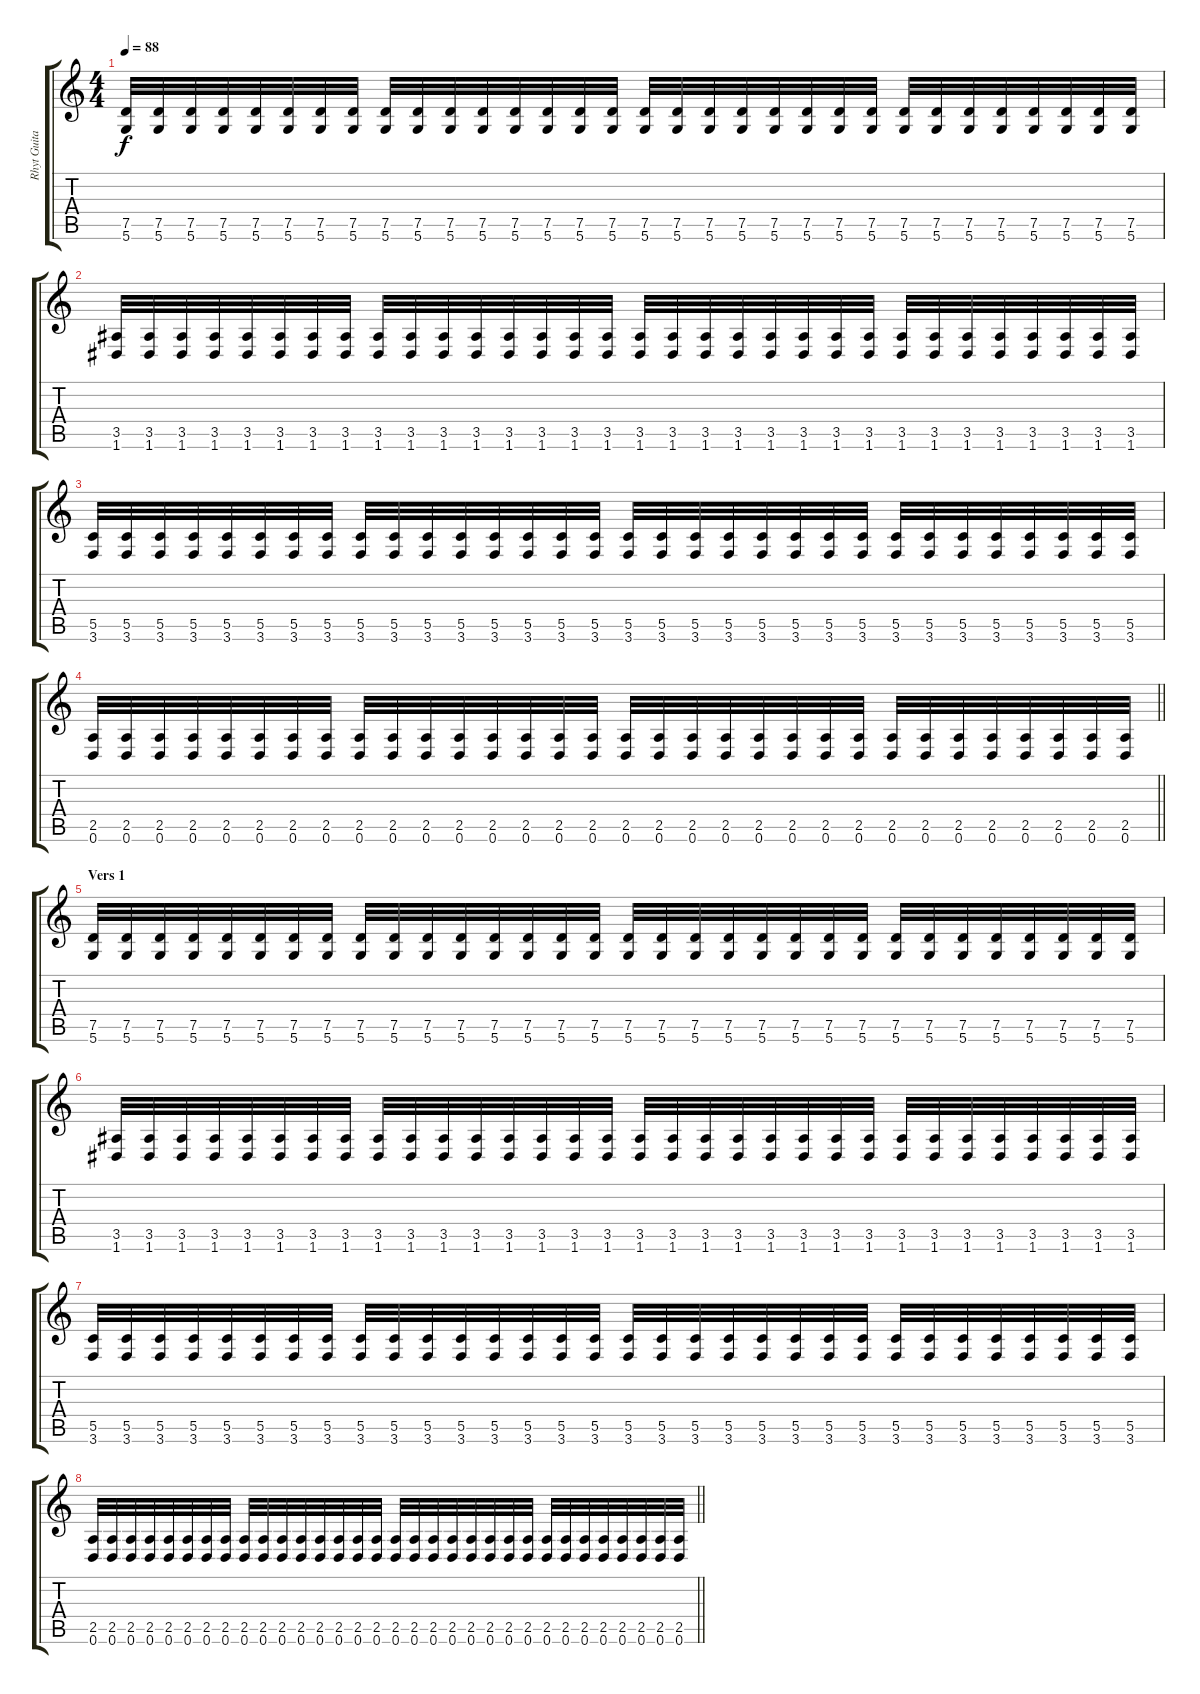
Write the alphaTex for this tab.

\track ("Rhyt Guitar" "Rhyt Guita") {instrument distortionguitar}
\staff {score tabs}
\tuning (D4 A3 F3 C3 G2 D2) {hide}
\ts (4 4)
\tempo 88
\clef g2
\ks c
(7.5 5.6).32{dy f} (7.5 5.6).32 (7.5 5.6).32 (7.5 5.6).32 (7.5 5.6).32 (7.5 5.6).32 (7.5 5.6).32 (7.5 5.6).32 (7.5 5.6).32 (7.5 5.6).32 (7.5 5.6).32 (7.5 5.6).32 (7.5 5.6).32 (7.5 5.6).32 (7.5 5.6).32 (7.5 5.6).32 (7.5 5.6).32 (7.5 5.6).32 (7.5 5.6).32 (7.5 5.6).32 (7.5 5.6).32 (7.5 5.6).32 (7.5 5.6).32 (7.5 5.6).32 (7.5 5.6).32 (7.5 5.6).32 (7.5 5.6).32 (7.5 5.6).32 (7.5 5.6).32 (7.5 5.6).32 (7.5 5.6).32 (7.5 5.6).32 |
(3.5 1.6).32 (3.5 1.6).32 (3.5 1.6).32 (3.5 1.6).32 (3.5 1.6).32 (3.5 1.6).32 (3.5 1.6).32 (3.5 1.6).32 (3.5 1.6).32 (3.5 1.6).32 (3.5 1.6).32 (3.5 1.6).32 (3.5 1.6).32 (3.5 1.6).32 (3.5 1.6).32 (3.5 1.6).32 (3.5 1.6).32 (3.5 1.6).32 (3.5 1.6).32 (3.5 1.6).32 (3.5 1.6).32 (3.5 1.6).32 (3.5 1.6).32 (3.5 1.6).32 (3.5 1.6).32 (3.5 1.6).32 (3.5 1.6).32 (3.5 1.6).32 (3.5 1.6).32 (3.5 1.6).32 (3.5 1.6).32 (3.5 1.6).32 |
(5.5 3.6).32 (5.5 3.6).32 (5.5 3.6).32 (5.5 3.6).32 (5.5 3.6).32 (5.5 3.6).32 (5.5 3.6).32 (5.5 3.6).32 (5.5 3.6).32 (5.5 3.6).32 (5.5 3.6).32 (5.5 3.6).32 (5.5 3.6).32 (5.5 3.6).32 (5.5 3.6).32 (5.5 3.6).32 (5.5 3.6).32 (5.5 3.6).32 (5.5 3.6).32 (5.5 3.6).32 (5.5 3.6).32 (5.5 3.6).32 (5.5 3.6).32 (5.5 3.6).32 (5.5 3.6).32 (5.5 3.6).32 (5.5 3.6).32 (5.5 3.6).32 (5.5 3.6).32 (5.5 3.6).32 (5.5 3.6).32 (5.5 3.6).32 |
\barLineRight lightlight
(2.5 0.6).32 (2.5 0.6).32 (2.5 0.6).32 (2.5 0.6).32 (2.5 0.6).32 (2.5 0.6).32 (2.5 0.6).32 (2.5 0.6).32 (2.5 0.6).32 (2.5 0.6).32 (2.5 0.6).32 (2.5 0.6).32 (2.5 0.6).32 (2.5 0.6).32 (2.5 0.6).32 (2.5 0.6).32 (2.5 0.6).32 (2.5 0.6).32 (2.5 0.6).32 (2.5 0.6).32 (2.5 0.6).32 (2.5 0.6).32 (2.5 0.6).32 (2.5 0.6).32 (2.5 0.6).32 (2.5 0.6).32 (2.5 0.6).32 (2.5 0.6).32 (2.5 0.6).32 (2.5 0.6).32 (2.5 0.6).32 (2.5 0.6).32 |
\section ("" "Vers 1")
(7.5 5.6).32 (7.5 5.6).32 (7.5 5.6).32 (7.5 5.6).32 (7.5 5.6).32 (7.5 5.6).32 (7.5 5.6).32 (7.5 5.6).32 (7.5 5.6).32 (7.5 5.6).32 (7.5 5.6).32 (7.5 5.6).32 (7.5 5.6).32 (7.5 5.6).32 (7.5 5.6).32 (7.5 5.6).32 (7.5 5.6).32 (7.5 5.6).32 (7.5 5.6).32 (7.5 5.6).32 (7.5 5.6).32 (7.5 5.6).32 (7.5 5.6).32 (7.5 5.6).32 (7.5 5.6).32 (7.5 5.6).32 (7.5 5.6).32 (7.5 5.6).32 (7.5 5.6).32 (7.5 5.6).32 (7.5 5.6).32 (7.5 5.6).32 |
(3.5 1.6).32 (3.5 1.6).32 (3.5 1.6).32 (3.5 1.6).32 (3.5 1.6).32 (3.5 1.6).32 (3.5 1.6).32 (3.5 1.6).32 (3.5 1.6).32 (3.5 1.6).32 (3.5 1.6).32 (3.5 1.6).32 (3.5 1.6).32 (3.5 1.6).32 (3.5 1.6).32 (3.5 1.6).32 (3.5 1.6).32 (3.5 1.6).32 (3.5 1.6).32 (3.5 1.6).32 (3.5 1.6).32 (3.5 1.6).32 (3.5 1.6).32 (3.5 1.6).32 (3.5 1.6).32 (3.5 1.6).32 (3.5 1.6).32 (3.5 1.6).32 (3.5 1.6).32 (3.5 1.6).32 (3.5 1.6).32 (3.5 1.6).32 |
(5.5 3.6).32 (5.5 3.6).32 (5.5 3.6).32 (5.5 3.6).32 (5.5 3.6).32 (5.5 3.6).32 (5.5 3.6).32 (5.5 3.6).32 (5.5 3.6).32 (5.5 3.6).32 (5.5 3.6).32 (5.5 3.6).32 (5.5 3.6).32 (5.5 3.6).32 (5.5 3.6).32 (5.5 3.6).32 (5.5 3.6).32 (5.5 3.6).32 (5.5 3.6).32 (5.5 3.6).32 (5.5 3.6).32 (5.5 3.6).32 (5.5 3.6).32 (5.5 3.6).32 (5.5 3.6).32 (5.5 3.6).32 (5.5 3.6).32 (5.5 3.6).32 (5.5 3.6).32 (5.5 3.6).32 (5.5 3.6).32 (5.5 3.6).32 |
\barLineRight lightlight
(2.5 0.6).32 (2.5 0.6).32 (2.5 0.6).32 (2.5 0.6).32 (2.5 0.6).32 (2.5 0.6).32 (2.5 0.6).32 (2.5 0.6).32 (2.5 0.6).32 (2.5 0.6).32 (2.5 0.6).32 (2.5 0.6).32 (2.5 0.6).32 (2.5 0.6).32 (2.5 0.6).32 (2.5 0.6).32 (2.5 0.6).32 (2.5 0.6).32 (2.5 0.6).32 (2.5 0.6).32 (2.5 0.6).32 (2.5 0.6).32 (2.5 0.6).32 (2.5 0.6).32 (2.5 0.6).32 (2.5 0.6).32 (2.5 0.6).32 (2.5 0.6).32 (2.5 0.6).32 (2.5 0.6).32 (2.5 0.6).32 (2.5 0.6).32
